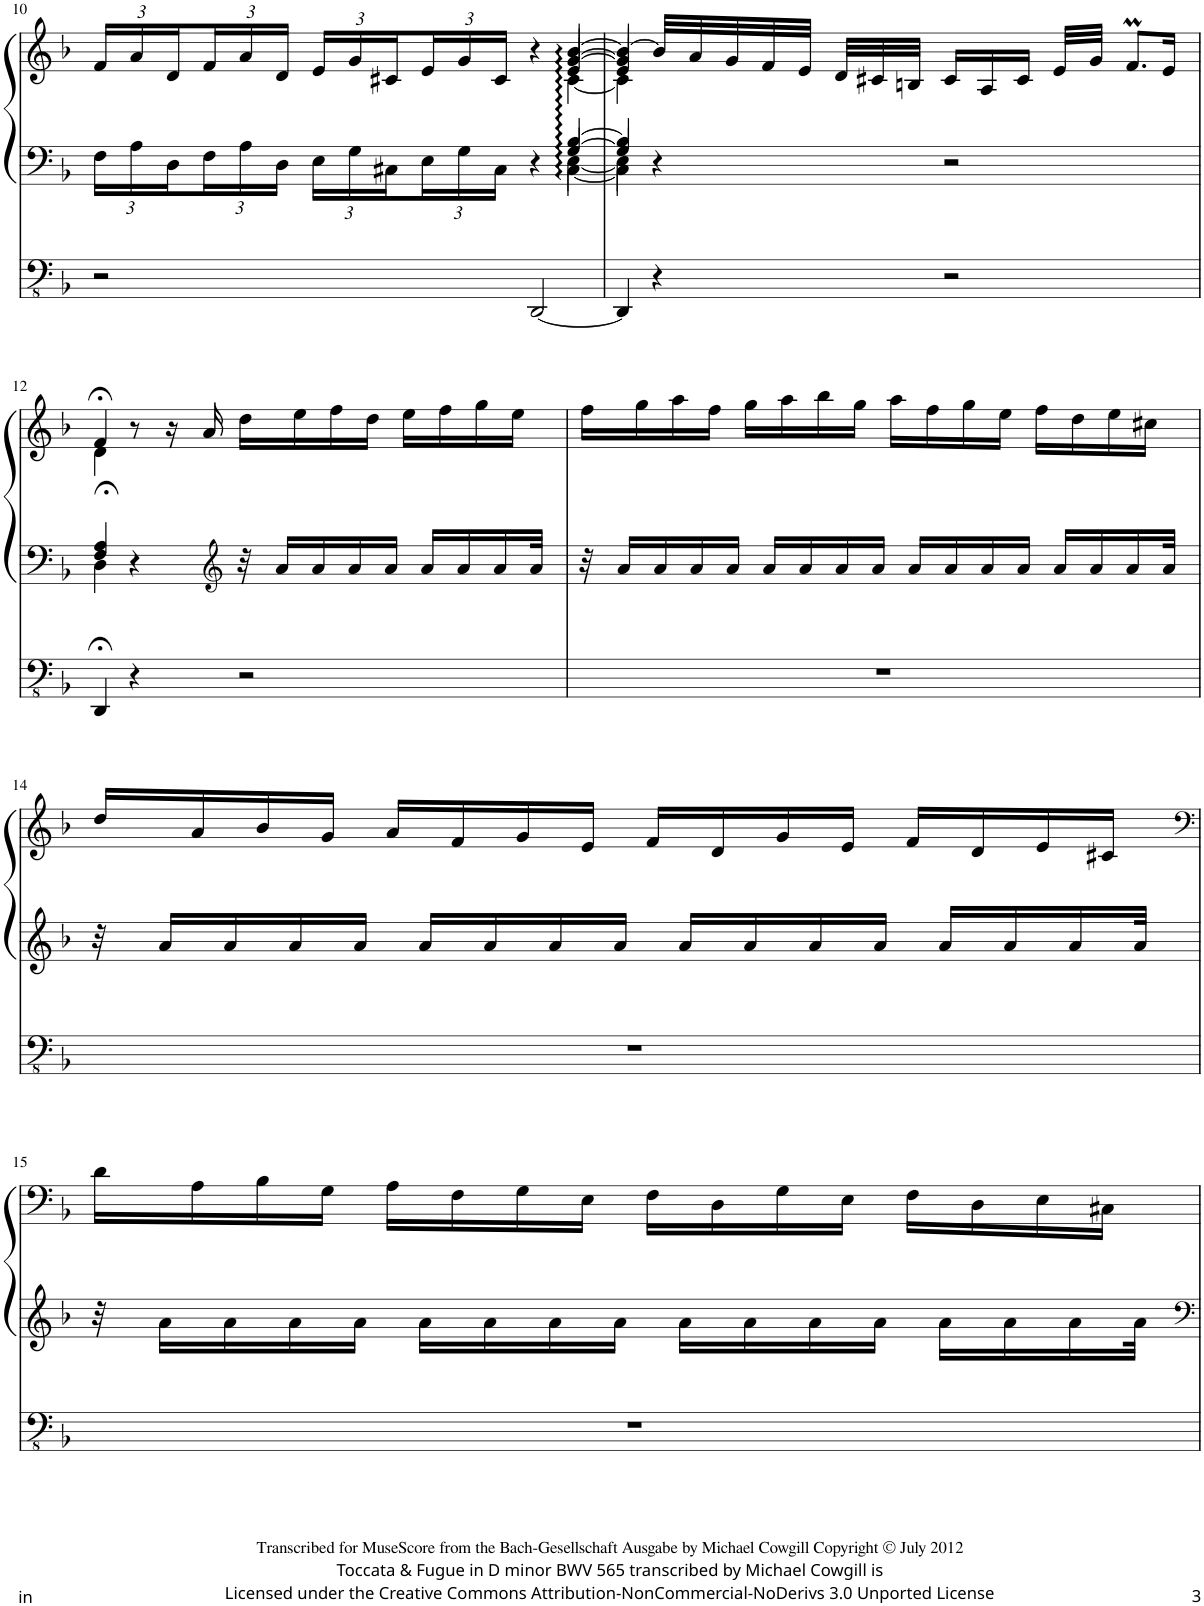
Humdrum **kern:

**kern	**kern	**kern
*part1	*part1	*part1
*staff3	*staff2	*staff1
*I"Organ	*	*
!!LO:PB:g=z
*clefFv4	*clefF4	*clefG2
*Trd1c2	*Trd1c2	*Trd1c2
*k[b-]	*k[b-]	*k[b-]
*M4/4	*M4/4	*M4/4
*	*Xbrackettup	*Xbrackettup
=10	=10	=10
*	*^	*^
*	*	*^	*	*^
*	*	*	*^	*	*	*^
2r	24F\LL	2.ryy	2.ryy	2.ryy	24f/LL	2.ryy	2.ryy	2.ryy
.	24A\	.	.	.	24a/	.	.	.
.	24D\	.	.	.	24d/	.	.	.
.	24F\	.	.	.	24f/	.	.	.
.	24A\	.	.	.	24a/	.	.	.
.	24D\JJ	.	.	.	24d/JJ	.	.	.
.	24E\LL	.	.	.	24e/LL	.	.	.
.	24G\	.	.	.	24g/	.	.	.
.	24C#X\	.	.	.	24c#X/	.	.	.
.	24E\	.	.	.	24e/	.	.	.
.	24G\	.	.	.	24g/	.	.	.
.	24C#\JJ	.	.	.	24c#/JJ	.	.	.
[2DDD/	4r	.	.	.	4r	.	.	.
.	[4C#:\	[4E\	[4G/	[4B-/	[4b-/	[4c#\	[4e/	[4g/
=11	=11	=11	=11	=11	=11	=11	=11	=11
4DDD/]	4C#\]	4E\]	4G/]	4B-/]	4b-/_	4c#\]	4e/]	4g/]
4r	4r	2.ryy	2.ryy	2.ryy	32b-/LLL]	2.ryy	2.ryy	2.ryy
.	.	.	.	.	32a/	.	.	.
.	.	.	.	.	32g/	.	.	.
.	.	.	.	.	32f/	.	.	.
.	.	.	.	.	32e/JJJ	.	.	.
.	.	.	.	.	32d/LLL	.	.	.
.	.	.	.	.	32c#X/	.	.	.
.	.	.	.	.	32Bn/JJJ	.	.	.
2r	2r	.	.	.	16c#/LL	.	.	.
.	.	.	.	.	16A/	.	.	.
.	.	.	.	.	16c#/JJ	.	.	.
.	.	.	.	.	32e/LLL	.	.	.
.	.	.	.	.	32g/JJJ	.	.	.
.	.	.	.	.	8.fM/L	.	.	.
.	.	.	.	.	16e/Jk	.	.	.
*	*	*v	*v	*v	*	*	*	*
*	*	*	*	*v	*v	*v
!!LO:LB:g=z
=12	=12	=12	=12	=12
4DDD;</	4F/;< 4A/;<	4D\	4f;</	4d\
4r	4r	2.ryy	8r	2.ryy
.	.	.	16r	.
.	.	.	16a/	.
*	*clefG2	*	*	*
2r	32r	.	16dd\LL	.
.	16a/LL	.	.	.
.	.	.	16ee\	.
.	16a/	.	.	.
.	.	.	16ff\	.
.	16a/	.	.	.
.	.	.	16dd\JJ	.
.	16a/JJ	.	.	.
.	.	.	16ee\LL	.
.	16a/LL	.	.	.
.	.	.	16ff\	.
.	16a/	.	.	.
.	.	.	16gg\	.
.	16a/	.	.	.
.	.	.	16ee\JJ	.
.	32a/JJk	.	.	.
*	*v	*v	*	*
*	*	*v	*v
=13	=13	=13
1r	32r	16ff\LL
.	16a/LL	.
.	.	16gg\
.	16a/	.
.	.	16aa\
.	16a/	.
.	.	16ff\JJ
.	16a/JJ	.
.	.	16gg\LL
.	16a/LL	.
.	.	16aa\
.	16a/	.
.	.	16bb-\
.	16a/	.
.	.	16gg\JJ
.	16a/JJ	.
.	.	16aa\LL
.	16a/LL	.
.	.	16ff\
.	16a/	.
.	.	16gg\
.	16a/	.
.	.	16ee\JJ
.	16a/JJ	.
.	.	16ff\LL
.	16a/LL	.
.	.	16dd\
.	16a/	.
.	.	16ee\
.	16a/	.
.	.	16cc#X\JJ
.	32a/JJk	.
!!LO:LB:g=z
=14	=14	=14
1r	32r	16dd/LL
.	16a/LL	.
.	.	16a/
.	16a/	.
.	.	16b-/
.	16a/	.
.	.	16g/JJ
.	16a/JJ	.
.	.	16a/LL
.	16a/LL	.
.	.	16f/
.	16a/	.
.	.	16g/
.	16a/	.
.	.	16e/JJ
.	16a/JJ	.
.	.	16f/LL
.	16a/LL	.
.	.	16d/
.	16a/	.
.	.	16g/
.	16a/	.
.	.	16e/JJ
.	16a/JJ	.
.	.	16f/LL
.	16a/LL	.
.	.	16d/
.	16a/	.
.	.	16e/
.	16a/	.
.	.	16c#X/JJ
.	32a/JJk	.
!!LO:LB:g=z
=15	=15	=15
*	*	*clefF4
1r	32r	16d\LL
.	16a\LL	.
.	.	16A\
.	16a\	.
.	.	16B-\
.	16a\	.
.	.	16G\JJ
.	16a\JJ	.
.	.	16A\LL
.	16a\LL	.
.	.	16F\
.	16a\	.
.	.	16G\
.	16a\	.
.	.	16E\JJ
.	16a\JJ	.
.	.	16F\LL
.	16a\LL	.
.	.	16D\
.	16a\	.
.	.	16G\
.	16a\	.
.	.	16E\JJ
.	16a\JJ	.
.	.	16F\LL
.	16a\LL	.
.	.	16D\
.	16a\	.
.	.	16E\
.	16a\	.
.	.	16C#X\JJ
.	32a\JJk	.
=	=	=
*-	*-	*-
